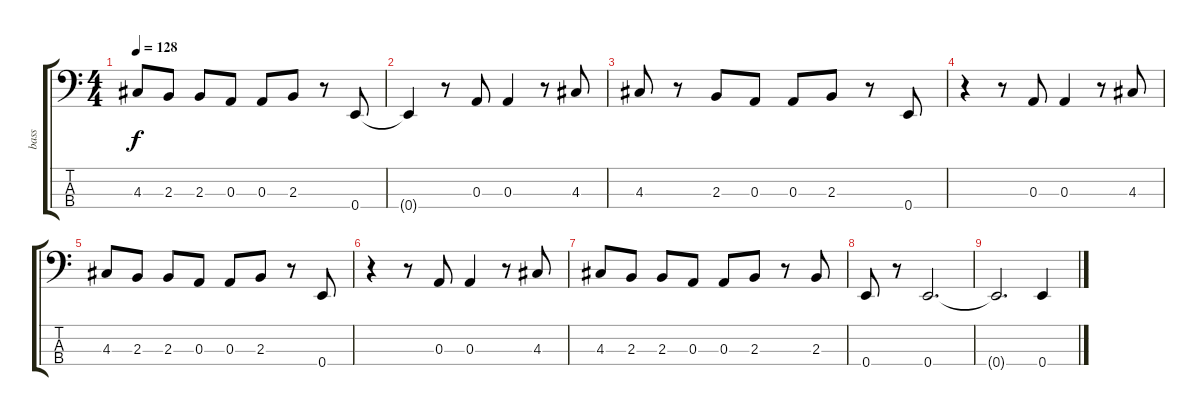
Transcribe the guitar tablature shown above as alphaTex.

\track ("bass" "bass") {instrument electricbasspick}
\staff {score tabs}
\tuning (G2 D2 A1 E1) {hide}
\ts (4 4)
\tempo 128
\clef f4
\ks c
4.3.8{dy f} 2.3.8 2.3.8 0.3.8 0.3.8 2.3.8 r.8 0.4.8 |
0.4{t}.4 r.8 0.3.8 0.3.4 r.8 4.3.8 |
4.3.8 r.8 2.3.8 0.3.8 0.3.8 2.3.8 r.8 0.4.8 |
r.4 r.8 0.3.8 0.3.4 r.8 4.3.8 |
4.3.8 2.3.8 2.3.8 0.3.8 0.3.8 2.3.8 r.8 0.4.8 |
r.4 r.8 0.3.8 0.3.4 r.8 4.3.8 |
4.3.8 2.3.8 2.3.8 0.3.8 0.3.8 2.3.8 r.8 2.3.8 |
0.4.8 r.8 0.4.2{d} |
0.4{t}.2{d} 0.4.4
